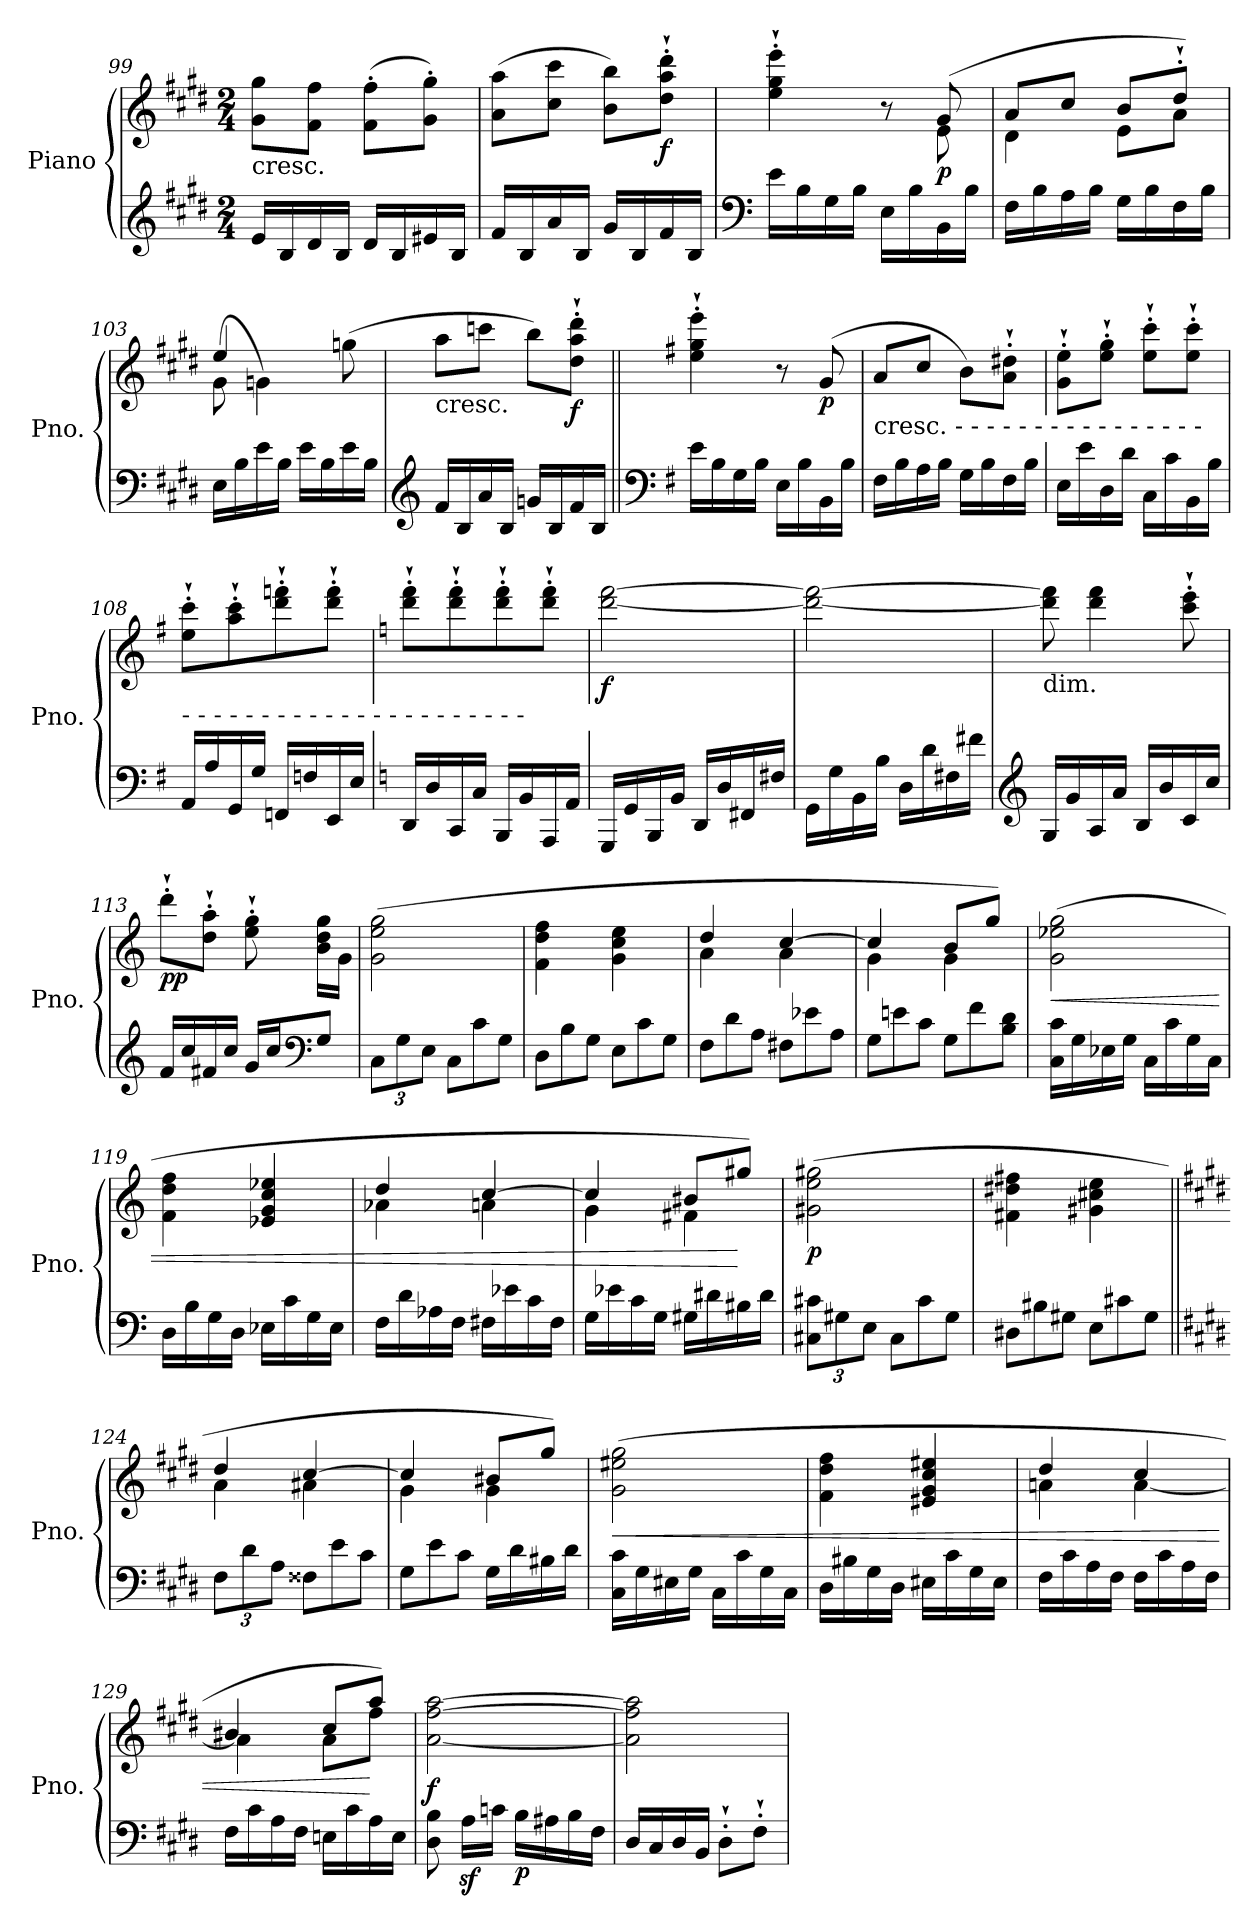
**kern	**kern	**dynam
*part1	*part1	*part1
*staff2	*staff1	*staff1/2
*I"Piano	*	*
*I'Pno.	*	*
*clefG2	*clefG2	*
*k[f#c#g#d#]	*k[f#c#g#d#]	*
*E:	*E:	*
*M2/4	*M2/4	*
=99	=99	=99
!	!LO:TX:b:t=cresc.	!
16e/LL	8g#\ 8gg#\L	.
16B/	.	.
16d#/	8f#\ 8ff#\J	.
16B/JJ	.	.
16d#/LL	(>8f#\' 8ff#\'L	.
16B/	.	.
16e#X/	8g#\' 8gg#\'J)	.
16B/JJ	.	.
=100	=100	=100
16f#/LL	(>8a\ 8aa\L	.
16B/	.	.
16a/	8cc#\ 8ccc#\J	.
16B/JJ	.	.
16g#/LL	8b\ 8bb\L)	.
16B/	.	.
!	!	!LO:DY:b
16f#/	8dd#\'` 8aa\'` 8ddd#\'`J	f
16B/JJ	.	.
!!LO:LB:g=z
=101	=101	=101
*clefF4	*	*
*	*^	*
16e\LL	4ee\'` 4gg#\'` 4eee\'`	4.ryy	.
16B\	.	.	.
16G#\	.	.	.
16B\JJ	.	.	.
16E\LL	8r	.	.
16B\	.	.	.
!	!	!	!LO:DY:b
16BB\	(>8g#/	8e\	p
16B\JJ	.	.	.
=102	=102	=102	=102
16F#\LL	8a/L	4d#\	.
16B\	.	.	.
16A\	8cc#/J	.	.
16B\JJ	.	.	.
16G#\LL	8b/L	8e\L	.
16B\	.	.	.
16F#\	8dd#'`/J)	8a\J	.
16B\JJ	.	.	.
=103	=103	=103	=103
16E\LL	(<8g#\	4ee/	.
16B\	.	.	.
16e\	4gn\)	.	.
16B\JJ	.	.	.
16e\LL	.	4ryy	.
16B\	.	.	.
16e\	(<8ggn\	.	.
16B\JJ	.	.	.
*	*v	*v	*
=104	=104	=104
*clefG2	*	*
!	!LO:TX:b:t=cresc.	!
16f#/LL	8aa\L	.
16B/	.	.
16a/	8cccn\J	.
16B/JJ	.	.
16gn/LL	8bb\L)	.
16B/	.	.
!	!	!LO:DY:b
16f#/	8dd#\'` 8aa\'` 8ddd#\'`J	f
16B/JJ	.	.
!!LO:PB:g=z
=105||	=105||	=105||
*clefF4	*	*
*k[f#]	*k[f#]	*
*G:	*G:	*
16e\LL	4ee\'` 4gg\'` 4eee\'`	.
16B\	.	.
16G\	.	.
16B\JJ	.	.
16E\LL	8r	.
16B\	.	.
!	!	!LO:DY:b
16BB\	(<8g/	p
16B\JJ	.	.
=106	=106	=106
!	!LO:TX:b:t=cresc.  -  -  -  -  -  -  -  -  -  -  -  -  -  -  -  -	!
16F#\LL	8a/L	.
16B\	.	.
16A\	8cc/J	.
16B\JJ	.	.
16G\LL	8b\L)	.
16B\	.	.
16F#\	8a\'` 8dd#X\'`J	.
16B\JJ	.	.
=107	=107	=107
16E\LL	8g\'` 8ee\'`L	.
16e\	.	.
16D\	8ee\'` 8gg\'`J	.
16d\JJ	.	.
16C\LL	8ee\'` 8ccc\'`L	.
16c\	.	.
16BB\	8ee\'` 8ccc\'`J	.
16B\JJ	.	.
=108	=108	=108
!	!LO:TX:b:t=-  -  -  -  -  -  -  -  -  -  -  -  -  -  -  -  -  -  -  -  -  -	!
16AA/LL	8ee\'` 8ccc\'`L	.
16A/	.	.
16GG/	8aa\'` 8ccc\'`	.
16G/JJ	.	.
16FFn/LL	8ddd\'` 8fffn\'`	.
16Fn/	.	.
16EE/	8ddd\'` 8fff\'`J	.
16E/JJ	.	.
=109	=109	=109
*k[]	*k[]	*
*C:	*C:	*
16DD/LL	8ddd\'` 8fff\'`L	.
16D/	.	.
16CC/	8ddd\'` 8fff\'`	.
16C/JJ	.	.
16BBB/LL	8ddd\'` 8fff\'`	.
16BB/	.	.
16AAA/	8ddd\'` 8fff\'`J	.
16AA/JJ	.	.
!!LO:LB:g=z
=110	=110	=110
!	!	!LO:DY:b
16GGG/LL	[2ddd\ [2fff\	f
16GG/	.	.
16BBB/	.	.
16BB/JJ	.	.
16DD/LL	.	.
16D/	.	.
16FF#X/	.	.
16F#X/JJ	.	.
=111	=111	=111
16GG\LL	2ddd\_ 2fff\_	.
16G\	.	.
16BB\	.	.
16B\JJ	.	.
16D\LL	.	.
16d\	.	.
16F#X\	.	.
16f#X\JJ	.	.
=112	=112	=112
*clefG2	*	*
!	!LO:TX:b:t=dim.	!
16G/LL	8ddd\] 8fff\]	.
16g/	.	.
16A/	4ddd\ 4fff\	.
16a/JJ	.	.
16B/LL	.	.
16b/	.	.
16c/	8ccc\'` 8eee\'`	.
16cc/JJ	.	.
=113	=113	=113
!	!	!LO:DY:b
16f/LL	8ddd'`\L	pp
16cc/	.	.
16f#X/	8dd\'` 8aa\'`J	.
16cc/JJ	.	.
16g/LL	8ee\'` 8gg\'`	.
16cc/J	.	.
*clefF4	*	*
8G/J	16b\ 16dd\ 16gg\LL	.
.	16g\JJ	.
=114	=114	=114
*Xbrackettup	*	*
12C\L	(>2g\ 2ee\ 2gg\	.
12G\	.	.
12E\J	.	.
*Xtuplet	*	*
12C\L	.	.
12c\	.	.
12G\J	.	.
!!LO:LB:g=z
=115	=115	=115
12D\L	4f\ 4dd\ 4ff\	.
12B\	.	.
12G\J	.	.
12E\L	4g\ 4cc\ 4ee\	.
12c\	.	.
12G\J	.	.
=116	=116	=116
*	*^	*
12F\L	4dd/	4a\	.
12d\	.	.	.
12A\J	.	.	.
12F#X\L	[4cc/	4a\	.
12e-X\	.	.	.
12A\J	.	.	.
=117	=117	=117	=117
12G\L	4cc/]	4g\	.
12en\	.	.	.
12c\J	.	.	.
12G\L	8b/L	4g\	.
12f\	.	.	.
.	8gg/J)	.	.
12B\ 12d\J	.	.	.
*	*v	*v	*
=118	=118	=118
!	!	!LO:HP:b
16C\ 16c\LL	(>2g\ 2ee-X\ 2gg\	<
16G\	.	.
16E-X\	.	.
16G\JJ	.	.
16C\LL	.	.
16c\	.	.
16G\	.	.
16C\JJ	.	.
=119	=119	=119
16D\LL	4f\ 4dd\ 4ff\	.
16B\	.	.
16G\	.	.
16D\JJ	.	.
16E-X\LL	4e-X/ 4g/ 4cc/ 4ee-X/	.
16c\	.	.
16G\	.	.
16E-\JJ	.	.
!!LO:LB:g=z
=120	=120	=120
*	*^	*
16F\LL	4dd/	4a-X\	.
16d\	.	.	.
16A-X\	.	.	.
16F\JJ	.	.	.
16F#X\LL	[4cc/	4an\	.
16e-X\	.	.	.
16c\	.	.	.
16F#\JJ	.	.	.
=121	=121	=121	=121
16G\LL	4cc/]	4g\	.
16e-X\	.	.	.
16c\	.	.	.
16G\JJ	.	.	.
16G#X\LL	8b#X/L	4f#X\	.
16d#X\	.	.	.
16B#X\	8gg#X/J)	.	[
16d#\JJ	.	.	.
*	*v	*v	*
=122	=122	=122
*tuplet	*	*
!	!	!LO:DY:b
12C#X\ 12c#X\L	(>2g#X\ 2ee\ 2gg#X\	p
12G#X\	.	.
12E\J	.	.
*Xtuplet	*	*
12C#\L	.	.
12c#\	.	.
12G#\J	.	.
=123	=123	=123
12D#X\L	4f#X\ 4dd#X\ 4ff#X\	.
12B#X\	.	.
12G#X\J	.	.
12E\L	4g#X\ 4cc#X\ 4ee\	.
12c#X\	.	.
12G#\J	.	.
!!LO:LB:g=z
=124||	=124||	=124||
*k[f#c#g#d#]	*k[f#c#g#d#]	*
*E:	*E:	*
*tuplet	*	*
*	*^	*
12F#\L	4dd#/	4a\	.
12d#\	.	.	.
12A\J	.	.	.
*Xtuplet	*	*	*
12F##X\L	[4cc#/	4a#X\	.
12e\	.	.	.
12c#\J	.	.	.
=125	=125	=125	=125
12G#\L	4cc#/]	4g#\	.
12e\	.	.	.
12c#\J	.	.	.
16G#\LL	8b#X/L	4g#\	.
16d#\	.	.	.
16B#X\	8gg#/J)	.	.
16d#\JJ	.	.	.
*	*v	*v	*
=126	=126	=126
!	!	!LO:HP:b
16C#\ 16c#\LL	(>2g#\ 2ee#X\ 2gg#\	<
16G#\	.	.
16E#X\	.	.
16G#\JJ	.	.
16C#\LL	.	.
16c#\	.	.
16G#\	.	.
16C#\JJ	.	.
=127	=127	=127
16D#\LL	4f#\ 4dd#\ 4ff#\	.
16B#X\	.	.
16G#\	.	.
16D#\JJ	.	.
16E#X\LL	4e#X/ 4g#/ 4cc#/ 4ee#X/	.
16c#\	.	.
16G#\	.	.
16E#\JJ	.	.
=128	=128	=128
*	*^	*
16F#\LL	4dd#/	4an\	.
16c#\	.	.	.
16A\	.	.	.
16F#\JJ	.	.	.
16F#\LL	4cc#/	[4a\	.
16c#\	.	.	.
16A\	.	.	.
16F#\JJ	.	.	.
!!LO:LB:g=z	!!
=129	=129	=129	=129
16F#\LL	4b#X/	4a\]	.
16c#\	.	.	.
16A\	.	.	.
16F#\JJ	.	.	.
16En\LL	8cc#/L	8a\L	.
16c#\	.	.	.
16A\	8aa/J)	8ff#\J	[
16E\JJ	.	.	.
*	*v	*v	*
=130	=130	=130
!	!	!LO:DY:b
8D#\ 8B\	[2a\ [2ff#\ [2aa\	f
16Az<\LL	.	.
16cn\JJ	.	.
!	!	!LO:DY:b=2
16B\LL	.	p
16A#X\	.	.
16B\	.	.
16F#\JJ	.	.
=131	=131	=131
16D#/LL	2a\] 2ff#\] 2aa\]	.
16C#/	.	.
16D#/	.	.
16BB/JJ	.	.
8D#'`\L	.	.
8F#'`\J	.	.
=	=	=
*-	*-	*-
